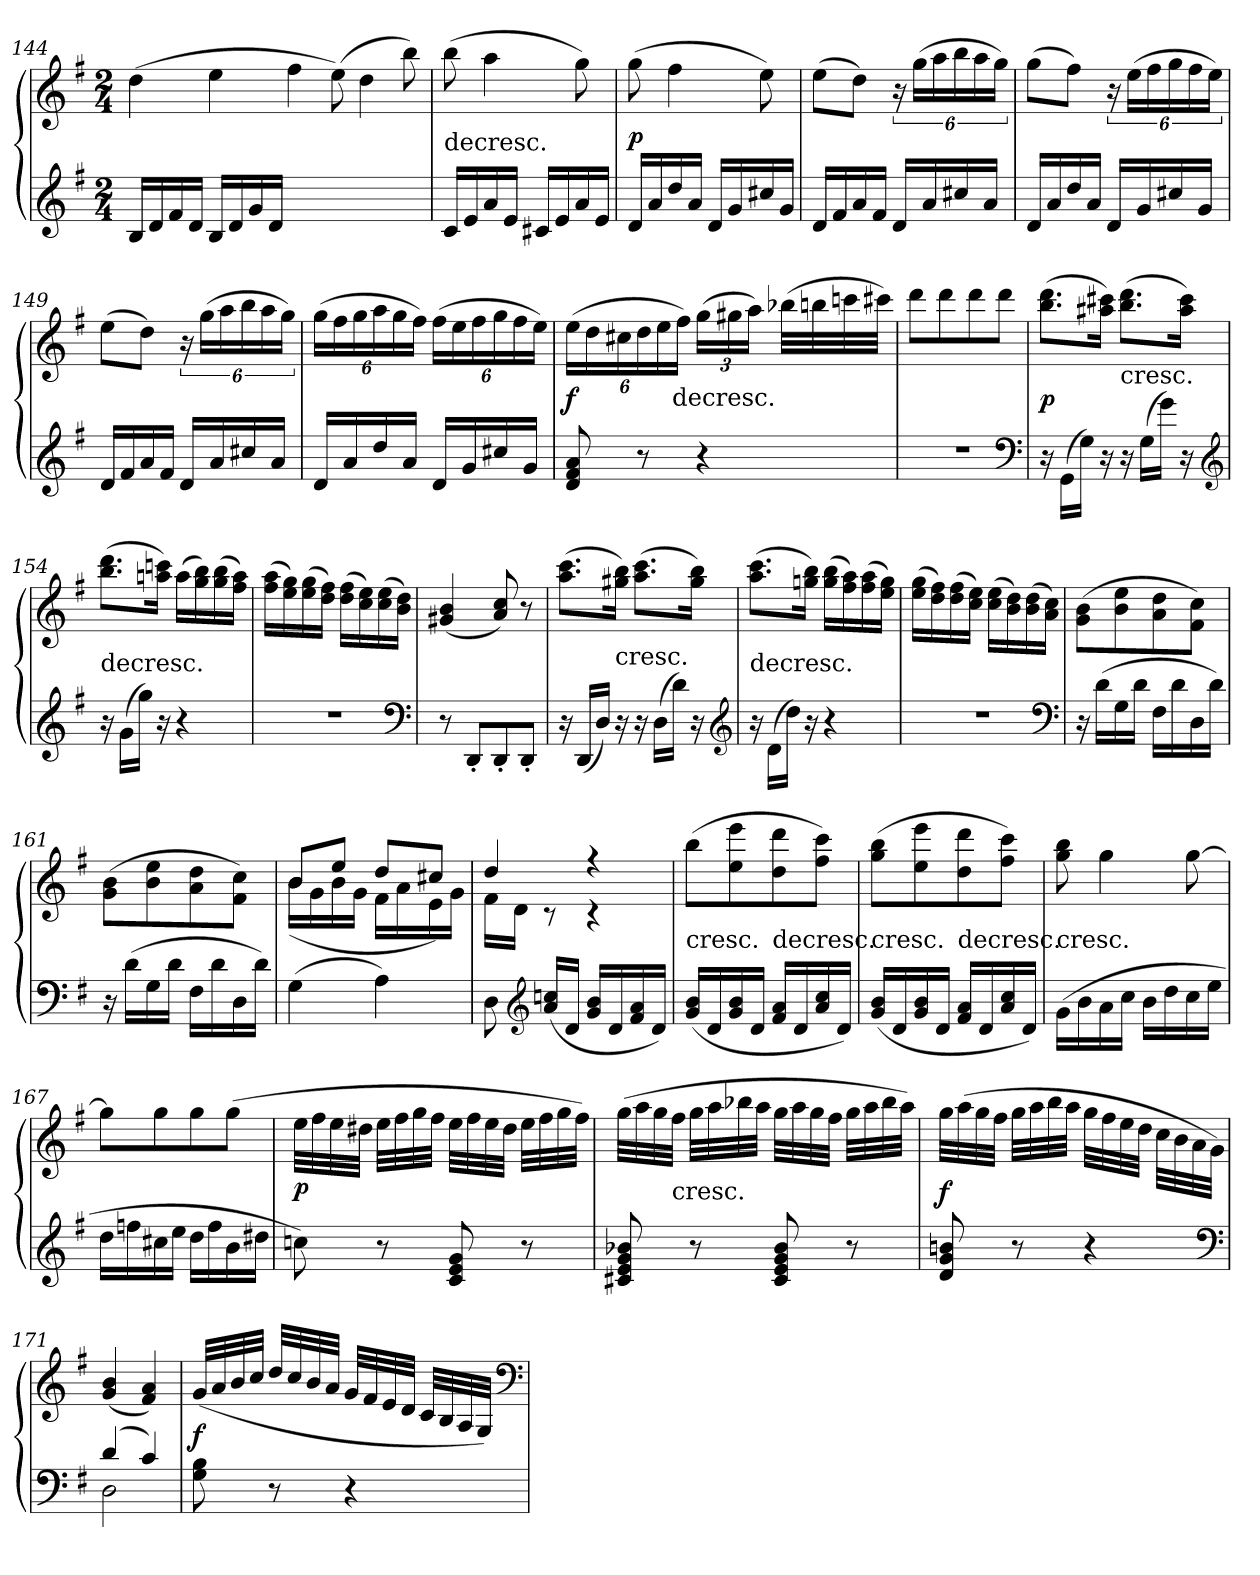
**kern	**kern	**dynam
*part1	*part1	*part1
*staff2	*staff1	*staff1/2
*clefG2	*clefG2	*
*k[f#]	*k[f#]	*
*G:	*G:	*
*M2/4	*M2/4	*
=144	=144	=144
16B/LL	(4dd	.
16d/	.	.
16f#/	.	.
16d/JJ	.	.
16B/LL	4ee	.
16d/	.	.
16g/	.	.
16d/JJ	.	.
2.ryy	4ff#	.
.	(8ee\)	.
.	4dd\	.
.	8bb\)	.
=145	=145	=145
!	!LO:TX:c:t=decresc.	!
16c/LL	(8bb\	.
16e/	.	.
16a/	4aa\	.
16e/JJ	.	.
16c#X/LL	.	.
16e/	.	.
16a/	8gg\)	.
16e/JJ	.	.
=146	=146	=146
16d/LL	(8gg\	p
16a/	.	.
16dd/	4ff#\	.
16a/JJ	.	.
16d/LL	.	.
16g/	.	.
16cc#X/	8ee\)	.
16g/JJ	.	.
=147	=147	=147
16d/LL	(8ee\L	.
16f#/	.	.
16a/	8dd\J)	.
16f#/JJ	.	.
16d/LL	24r	.
.	(24gg\LL	.
16a/	.	.
.	24aa\	.
16cc#X/	24bb\	.
.	24aa\	.
16a/JJ	.	.
.	24gg\JJ)	.
=148	=148	=148
16d/LL	(8gg\L	.
16a/	.	.
16dd/	8ff#\J)	.
16a/JJ	.	.
16d/LL	24r	.
.	(24ee\LL	.
16g/	.	.
.	24ff#\	.
16cc#X/	24gg\	.
.	24ff#\	.
16g/JJ	.	.
.	24ee\JJ)	.
=149	=149	=149
16d/LL	(8ee\L	.
16f#/	.	.
16a/	8dd\J)	.
16f#/JJ	.	.
16d/LL	24r	.
.	(24gg\LL	.
16a/	.	.
.	24aa\	.
16cc#X/	24bb\	.
.	24aa\	.
16a/JJ	.	.
.	24gg\JJ)	.
=150	=150	=150
16d/LL	(24gg\LL	.
.	24ff#\	.
16a/	.	.
.	24gg\	.
16dd/	24aa\	.
.	24gg\	.
16a/JJ	.	.
.	24ff#\JJ)	.
16d/LL	(24ff#\LL	.
.	24ee\	.
16g/	.	.
.	24ff#\	.
16cc#X/	24gg\	.
.	24ff#\	.
16g/JJ	.	.
.	24ee\JJ)	.
=151	=151	=151
8d/ 8f#/ 8a/	(24ee\LL	f
.	24dd\	.
.	24cc#X\	.
8r	24dd\	.
.	24ee\	.
!	!LO:TX:c:t=decresc.	!
.	24ff#\JJ)	.
4r	(24gg\LL	.
.	24gg#X\	.
.	24aa\JJ)	.
.	(32bb-X\LLL	.
.	32bbn\	.
.	32cccn\	.
.	32ccc#X\JJJ)	.
=152	=152	=152
2r	8ddd\L	.
.	8ddd\	.
.	8ddd\	.
.	8ddd\J	.
*clefF4	*	*
=153	=153	=153
16r	(8.bb\ 8.ddd\L	p
(16GG\LL	.	.
16G\JJ)	.	.
16r	16aa#X\ 16ccc#X\Jk)	.
!	!LO:TX:c:t=cresc.	!
16r	(8.bb\ 8.ddd\L	.
(16G\LL	.	.
16g\JJ)	.	.
16r	16aa#\ 16ccc#\Jk)	.
*clefG2	*	*
=154	=154	=154
!	!LO:TX:c:t=decresc.	!
16r	(8.bb\ 8.ddd\L	.
(16g\LL	.	.
16gg\JJ)	.	.
16r	16aan\ 16cccn\Jk)	.
4r	(16aa\LL	.
.	16gg\ 16bb\)	.
.	(16gg\ 16bb\	.
.	16ff#\ 16aa\JJ)	.
=155	=155	=155
2r	(16ff#\ 16aa\LL	.
.	16ee\ 16gg\)	.
.	(16ee\ 16gg\	.
.	16dd\ 16ff#\JJ)	.
.	(16dd\ 16ff#\LL	.
.	16cc\ 16ee\)	.
.	(16cc\ 16ee\	.
.	16b\ 16dd\JJ)	.
*clefF4	*	*
=156	=156	=156
8r	(4g#X/ 4b/	.
8DD'/L	.	.
8DD'/	8a/ 8cc/)	.
8DD'/J	8r	.
=157	=157	=157
16r	(8.aa\ 8.ccc\L	.
(16DD/LL	.	.
16D/JJ)	.	.
!	!LO:TX:c:t=cresc.	!
16r	16gg#X\ 16bb\Jk)	.
16r	(8.aa\ 8.ccc\L	.
(16D\LL	.	.
16d\JJ)	.	.
16r	16gg#\ 16bb\Jk)	.
*clefG2	*	*
=158	=158	=158
!	!LO:TX:c:t=decresc.	!
16r	(8.aa\ 8.ccc\L	.
(16d\LL	.	.
16dd\JJ)	.	.
16r	16ggn\ 16bb\Jk)	.
4r	(16gg\ 16bb\LL	.
.	16ff#\ 16aa\)	.
.	(16ff#\ 16aa\	.
.	16ee\ 16gg\JJ)	.
=159	=159	=159
2r	(16ee\ 16gg\LL	.
.	16dd\ 16ff#\)	.
.	(16dd\ 16ff#\	.
.	16cc\ 16ee\JJ)	.
.	(16cc\ 16ee\LL	.
.	16b\ 16dd\)	.
.	(16b\ 16dd\	.
.	16a\ 16cc\JJ)	.
*clefF4	*	*
=160	=160	=160
16r	(8g\ 8b\L	.
(16d\LL	.	.
16G\	8b\ 8ee\	.
16d\JJ	.	.
16F#\LL	8a\ 8dd\	.
16d\	.	.
16D\	8f#\ 8cc\J)	.
16d\JJ)	.	.
=161	=161	=161
16r	(8g\ 8b\L	.
(16d\LL	.	.
16G\	8b\ 8ee\	.
16d\JJ	.	.
16F#\LL	8a\ 8dd\	.
16d\	.	.
16D\	8f#\ 8cc\J)	.
16d\JJ)	.	.
=162	=162	=162
*	*^	*
(4G\	8b/L	(16b\LL	.
.	.	16g\	.
.	8ee/J	16b\	.
.	.	16g\JJ	.
4A\)	8dd/L	16f#\LL	.
.	.	16a\	.
.	8cc#X/J)	16e\	.
.	.	16g\JJ	.
=163	=163	=163	=163
8D\	4dd/	16f#\LL	.
.	.	16d\JJ	.
*clefG2	*	*	*
(16a/ 16ccn/LL	.	8r	.
16d/JJ	.	.	.
16g/ 16b/LL	4r	4r	.
16d/	.	.	.
16f#/ 16a/	.	.	.
16d/JJ)	.	.	.
*	*v	*v	*
=164	=164	=164
!	!LO:TX:c:t=cresc.	!
(16g/ 16b/LL	(8bb\L	.
16d/	.	.
16g/ 16b/	8ee\ 8eee\	.
16d/JJ	.	.
!	!LO:TX:c:t=decresc.	!
16f#/ 16a/LL	8dd\ 8ddd\	.
16d/	.	.
16a/ 16cc/	8ff#\ 8ccc\J)	.
16d/JJ)	.	.
=165	=165	=165
!	!LO:TX:c:t=cresc.	!
(16g/ 16b/LL	(8gg\ 8bb\L	.
16d/	.	.
16g/ 16b/	8ee\ 8eee\	.
16d/JJ	.	.
!	!LO:TX:c:t=decresc.	!
16f#/ 16a/LL	8dd\ 8ddd\	.
16d/	.	.
16a/ 16cc/	8ff#\ 8ccc\J)	.
16d/JJ)	.	.
=166	=166	=166
!	!LO:TX:c:t=cresc.	!
(16g\LL	8gg\ 8bb\	.
16b\	.	.
16a\	4gg\	.
16cc\JJ	.	.
16b\LL	.	.
16dd\	.	.
16cc\	[8gg\	.
16ee\JJ	.	.
=167	=167	=167
16dd\LL	8gg\L]	.
16ffn\	.	.
16cc#X\	8gg\	.
16ee\JJ	.	.
16dd\LL	8gg\	.
16ff\	.	.
16b\	(8gg\J	.
16dd#X\JJ	.	.
=168	=168	=168
8ccn\)	32ee\LLL	p
.	32ff#\	.
.	32ee\	.
.	32dd#X\JJJ	.
8r	32ee\LLL	.
.	32ff#\	.
.	32gg\	.
.	32ff#\JJJ	.
8c/ 8e/ 8g/	32ee\LLL	.
.	32ff#\	.
.	32ee\	.
.	32dd#\JJJ	.
8r	32ee\LLL	.
.	32ff#\	.
.	32gg\	.
.	32ff#\JJJ)	.
=169	=169	=169
8c#X/ 8e/ 8g/ 8b-X/	(32gg\LLL	.
.	32aa\	.
.	32gg\	.
!	!LO:TX:c:t=cresc.	!
.	32ff#\JJJ	.
8r	32gg\LLL	.
.	32aa\	.
.	32bb-X\	.
.	32aa\JJJ	.
8c#/ 8e/ 8g/ 8b-/	32gg\LLL	.
.	32aa\	.
.	32gg\	.
.	32ff#\JJJ	.
8r	32gg\LLL	.
.	32aa\	.
.	32bb-\	.
.	32aa\JJJ)	.
=170	=170	=170
8d/ 8g/ 8bn/	32gg\LLL	f
.	(32aa\	.
.	32gg\	.
.	32ff#\JJJ	.
8r	32gg\LLL	.
.	32aa\	.
.	32bb\	.
.	32aa\JJJ	.
4r	32gg\LLL	.
.	32ff#\	.
.	32ee\	.
.	32dd\JJJ	.
.	32cc\LLL	.
.	32b\	.
.	32a\	.
.	32g\JJJ)	.
*clefF4	*	*
=171	=171	=171
*^	*	*
(4d/	2D\	(4g/ 4b/	.
4c/)	.	4f#/ 4a/)	.
*v	*v	*	*
=172	=172	=172
8G\ 8B\	(32g/LLL	f
.	32a/	.
.	32b/	.
.	32cc/JJJ	.
8r	32dd/LLL	.
.	32cc/	.
.	32b/	.
.	32a/JJJ	.
4r	32g/LLL	.
.	32f#/	.
.	32e/	.
.	32d/JJJ	.
.	32c/LLL	.
.	32B/	.
.	32A/	.
.	32G/JJJ)	.
*	*clefF4	*
=	=	=
*-	*-	*-
